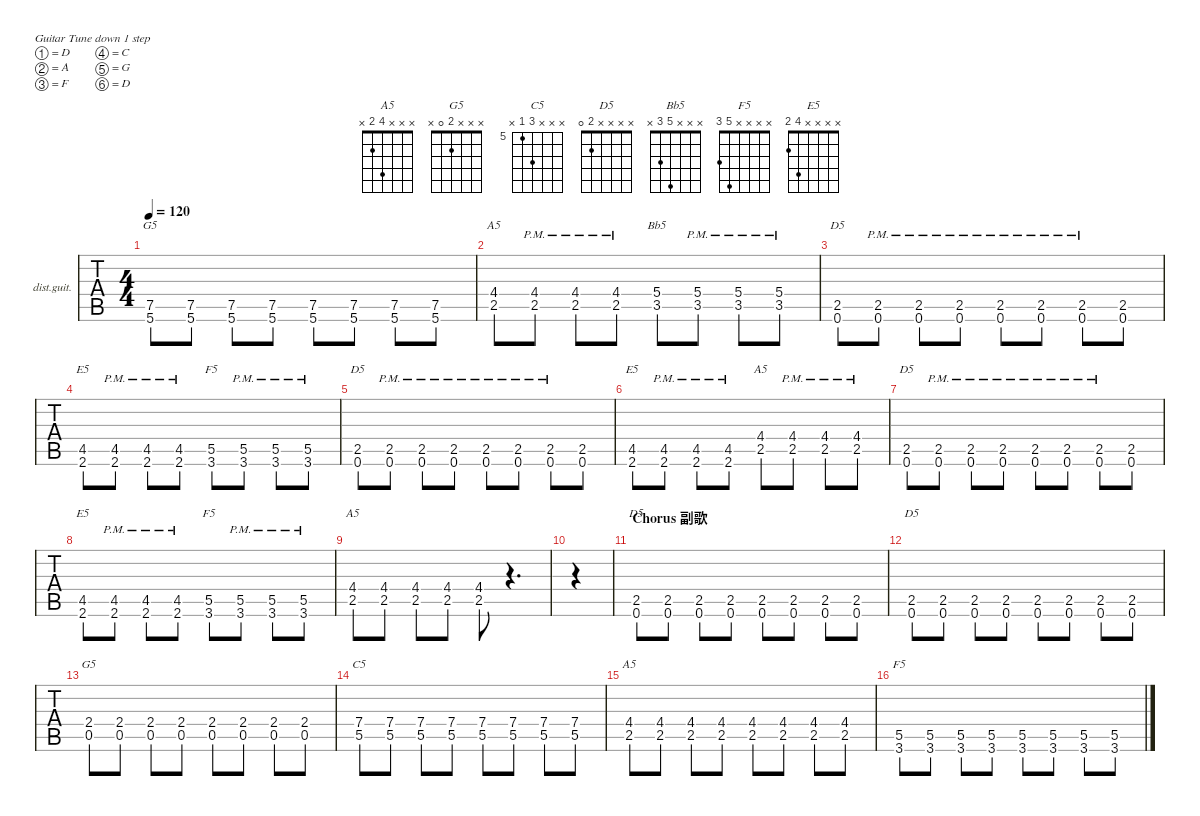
\defaultSystemsLayout 4
\hideDynamics
\bracketExtendMode nobrackets
\firstSystemTrackNameOrientation horizontal
\track ("Distortion Guitar" "dist.guit.") {instrument distortionguitar}
\staff {tabs}
\tuning (D4 A3 F3 C3 G2 D2)
\chord ("A5" x x x 4 2 x) {showfingering false}
\chord ("G5" x x x x 7 5) {firstfret 5 showfingering false}
\chord ("C5" x x x 7 5 x) {firstfret 5 showfingering false}
\chord ("D5" x x x x 2 0) {showfingering false}
\chord ("Bb5" x x x 5 3 x) {showfingering false}
\chord ("G5" x x x 2 0 x) {showfingering false}
\chord ("F5" x x x x 5 3) {showfingering false}
\chord ("E5" x x x x 4 2) {showfingering false}
\ts (4 4)
\tempo 120
\clef g2
\ks dminor
(5.6{acc forcenatural} 7.5{acc forcenatural}).8{ch "G5" dy mf} (5.6{acc forcenatural} 7.5{acc forcenatural}).8 (5.6{acc forcenatural} 7.5{acc forcenatural}).8 (5.6{acc forcenatural} 7.5{acc forcenatural}).8 (5.6{acc forcenatural} 7.5{acc forcenatural}).8 (5.6{acc forcenatural} 7.5{acc forcenatural}).8 (5.6{acc forcenatural} 7.5{acc forcenatural}).8 (5.6{acc forcenatural} 7.5{acc forcenatural}).8 |
(2.5{acc forcenatural} 4.4{acc forcenatural}).8{ch "A5"} (2.5{pm acc forcenatural} 4.4{pm acc forcenatural}).8 (2.5{pm acc forcenatural} 4.4{pm acc forcenatural}).8 (2.5{pm acc forcenatural} 4.4{pm acc forcenatural}).8 (3.5{acc b} 5.4{acc forcenatural}).8{ch "Bb5"} (3.5{pm acc b} 5.4{pm acc forcenatural}).8 (3.5{pm acc b} 5.4{pm acc forcenatural}).8 (3.5{pm acc b} 5.4{pm acc forcenatural}).8 |
(0.6{acc forcenatural} 2.5{acc forcenatural}).8{ch "D5"} (0.6{pm acc forcenatural} 2.5{pm acc forcenatural}).8 (0.6{pm acc forcenatural} 2.5{pm acc forcenatural}).8 (0.6{pm acc forcenatural} 2.5{pm acc forcenatural}).8 (0.6{pm acc forcenatural} 2.5{pm acc forcenatural}).8 (0.6{pm acc forcenatural} 2.5{pm acc forcenatural}).8 (0.6{pm acc forcenatural} 2.5{pm acc forcenatural}).8 (0.6{acc forcenatural} 2.5{acc forcenatural}).8 |
(2.6{acc forcenatural} 4.5{acc forcenatural}).8{ch "E5"} (2.6{pm acc forcenatural} 4.5{pm acc forcenatural}).8 (2.6{pm acc forcenatural} 4.5{pm acc forcenatural}).8 (2.6{pm acc forcenatural} 4.5{pm acc forcenatural}).8 (3.6{acc forcenatural} 5.5{acc forcenatural}).8{ch "F5"} (3.6{pm acc forcenatural} 5.5{pm acc forcenatural}).8 (3.6{pm acc forcenatural} 5.5{pm acc forcenatural}).8 (3.6{pm acc forcenatural} 5.5{pm acc forcenatural}).8 |
(0.6{acc forcenatural} 2.5{acc forcenatural}).8{ch "D5"} (0.6{pm acc forcenatural} 2.5{pm acc forcenatural}).8 (0.6{pm acc forcenatural} 2.5{pm acc forcenatural}).8 (0.6{pm acc forcenatural} 2.5{pm acc forcenatural}).8 (0.6{pm acc forcenatural} 2.5{pm acc forcenatural}).8 (0.6{pm acc forcenatural} 2.5{pm acc forcenatural}).8 (0.6{pm acc forcenatural} 2.5{pm acc forcenatural}).8 (0.6{acc forcenatural} 2.5{acc forcenatural}).8 |
(2.6{acc forcenatural} 4.5{acc forcenatural}).8{ch "E5"} (2.6{pm acc forcenatural} 4.5{pm acc forcenatural}).8 (2.6{pm acc forcenatural} 4.5{pm acc forcenatural}).8 (2.6{pm acc forcenatural} 4.5{pm acc forcenatural}).8 (2.5{acc forcenatural} 4.4{acc forcenatural}).8{ch "A5"} (2.5{pm acc forcenatural} 4.4{pm acc forcenatural}).8 (2.5{pm acc forcenatural} 4.4{pm acc forcenatural}).8 (2.5{pm acc forcenatural} 4.4{pm acc forcenatural}).8 |
(0.6{acc forcenatural} 2.5{acc forcenatural}).8{ch "D5"} (0.6{pm acc forcenatural} 2.5{pm acc forcenatural}).8 (0.6{pm acc forcenatural} 2.5{pm acc forcenatural}).8 (0.6{pm acc forcenatural} 2.5{pm acc forcenatural}).8 (0.6{pm acc forcenatural} 2.5{pm acc forcenatural}).8 (0.6{pm acc forcenatural} 2.5{pm acc forcenatural}).8 (0.6{pm acc forcenatural} 2.5{pm acc forcenatural}).8 (0.6{acc forcenatural} 2.5{acc forcenatural}).8 |
(2.6{acc forcenatural} 4.5{acc forcenatural}).8{ch "E5"} (2.6{pm acc forcenatural} 4.5{pm acc forcenatural}).8 (2.6{pm acc forcenatural} 4.5{pm acc forcenatural}).8 (2.6{pm acc forcenatural} 4.5{pm acc forcenatural}).8 (3.6{acc forcenatural} 5.5{acc forcenatural}).8{ch "F5"} (3.6{pm acc forcenatural} 5.5{pm acc forcenatural}).8 (3.6{pm acc forcenatural} 5.5{pm acc forcenatural}).8 (3.6{pm acc forcenatural} 5.5{pm acc forcenatural}).8 |
(2.5{acc forcenatural} 4.4{acc forcenatural}).8{ch "A5"} (2.5{acc forcenatural} 4.4{acc forcenatural}).8 (2.5{acc forcenatural} 4.4{acc forcenatural}).8 (2.5{acc forcenatural} 4.4{acc forcenatural}).8 (2.5{acc forcenatural} 4.4{acc forcenatural}).8 r.4{d} |
|
\section ("" "Chorus 副歌")
(0.6{acc forcenatural} 2.5{acc forcenatural}).8{ch "D5"} (0.6{acc forcenatural} 2.5{acc forcenatural}).8 (0.6{acc forcenatural} 2.5{acc forcenatural}).8 (0.6{acc forcenatural} 2.5{acc forcenatural}).8 (0.6{acc forcenatural} 2.5{acc forcenatural}).8 (0.6{acc forcenatural} 2.5{acc forcenatural}).8 (0.6{acc forcenatural} 2.5{acc forcenatural}).8 (0.6{acc forcenatural} 2.5{acc forcenatural}).8 |
(0.6{acc forcenatural} 2.5{acc forcenatural}).8{ch "D5"} (0.6{acc forcenatural} 2.5{acc forcenatural}).8 (0.6{acc forcenatural} 2.5{acc forcenatural}).8 (0.6{acc forcenatural} 2.5{acc forcenatural}).8 (0.6{acc forcenatural} 2.5{acc forcenatural}).8 (0.6{acc forcenatural} 2.5{acc forcenatural}).8 (0.6{acc forcenatural} 2.5{acc forcenatural}).8 (0.6{acc forcenatural} 2.5{acc forcenatural}).8 |
(2.4{acc forcenatural} 0.5{acc forcenatural}).8{ch "G5"} (2.4{acc forcenatural} 0.5{acc forcenatural}).8 (2.4{acc forcenatural} 0.5{acc forcenatural}).8 (2.4{acc forcenatural} 0.5{acc forcenatural}).8 (2.4{acc forcenatural} 0.5{acc forcenatural}).8 (2.4{acc forcenatural} 0.5{acc forcenatural}).8 (2.4{acc forcenatural} 0.5{acc forcenatural}).8 (2.4{acc forcenatural} 0.5{acc forcenatural}).8 |
(5.5{acc forcenatural} 7.4{acc forcenatural}).8{ch "C5"} (5.5{acc forcenatural} 7.4{acc forcenatural}).8 (5.5{acc forcenatural} 7.4{acc forcenatural}).8 (5.5{acc forcenatural} 7.4{acc forcenatural}).8 (5.5{acc forcenatural} 7.4{acc forcenatural}).8 (5.5{acc forcenatural} 7.4{acc forcenatural}).8 (5.5{acc forcenatural} 7.4{acc forcenatural}).8 (5.5{acc forcenatural} 7.4{acc forcenatural}).8 |
(2.5{acc forcenatural} 4.4{acc forcenatural}).8{ch "A5"} (2.5{acc forcenatural} 4.4{acc forcenatural}).8 (2.5{acc forcenatural} 4.4{acc forcenatural}).8 (2.5{acc forcenatural} 4.4{acc forcenatural}).8 (2.5{acc forcenatural} 4.4{acc forcenatural}).8 (2.5{acc forcenatural} 4.4{acc forcenatural}).8 (2.5{acc forcenatural} 4.4{acc forcenatural}).8 (2.5{acc forcenatural} 4.4{acc forcenatural}).8 |
(3.6{acc forcenatural} 5.5{acc forcenatural}).8{ch "F5"} (3.6{acc forcenatural} 5.5{acc forcenatural}).8 (3.6{acc forcenatural} 5.5{acc forcenatural}).8 (3.6{acc forcenatural} 5.5{acc forcenatural}).8 (3.6{acc forcenatural} 5.5{acc forcenatural}).8 (3.6{acc forcenatural} 5.5{acc forcenatural}).8 (3.6{acc forcenatural} 5.5{acc forcenatural}).8 (3.6{acc forcenatural} 5.5{acc forcenatural}).8
